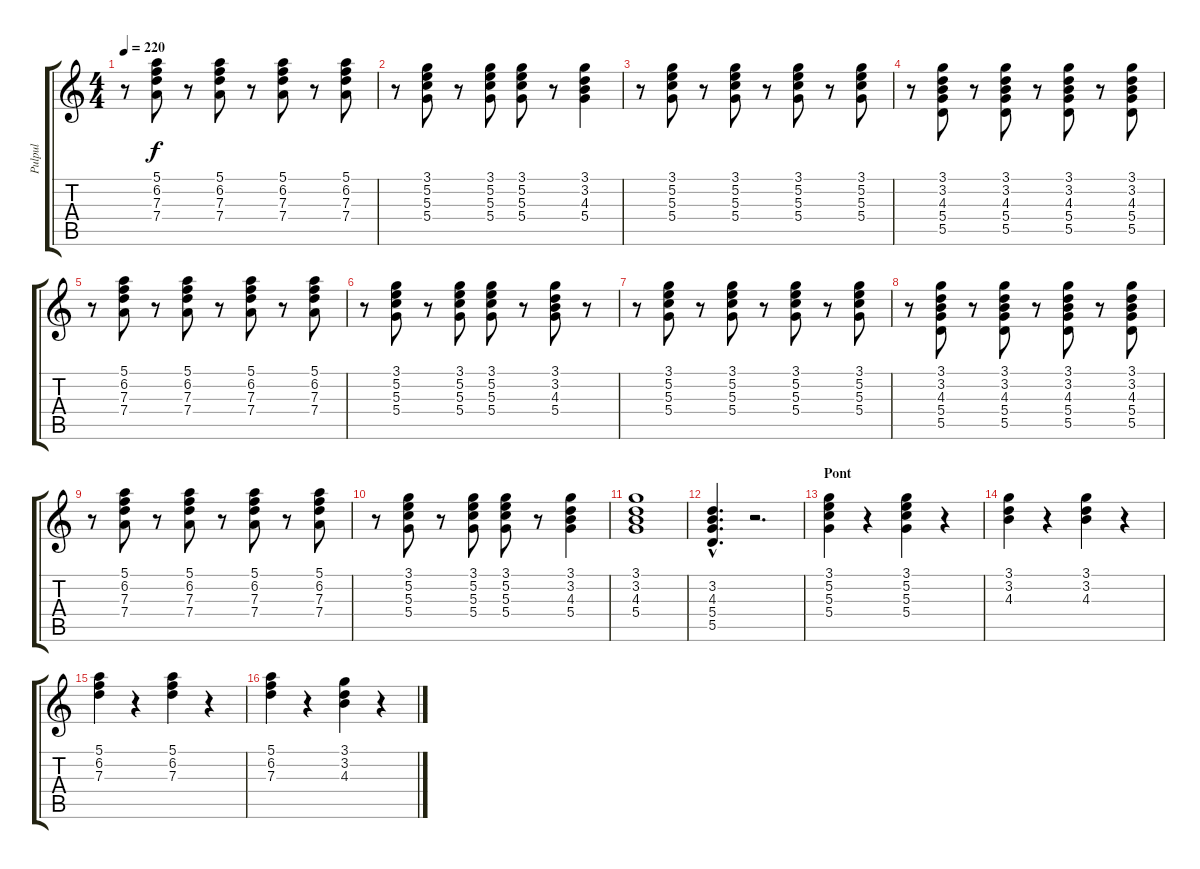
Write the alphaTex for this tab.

\track ("Pulpul" "Pulpul") {instrument electricguitarmuted}
\staff {score tabs}
\tuning (E4 B3 G3 D3 A2 E2) {hide}
\ts (4 4)
\tempo 220
\clef g2
\ks c
r.8{dy f} (5.1 6.2 7.3 7.4).8 r.8 (5.1 6.2 7.3 7.4).8 r.8 (5.1 6.2 7.3 7.4).8 r.8 (5.1 6.2 7.3 7.4).8 |
r.8 (3.1 5.2 5.3 5.4).8 r.8 (3.1 5.2 5.3 5.4).8 (3.1 5.2 5.3 5.4).8 r.8 (3.1 3.2 4.3 5.4).4 |
r.8 (3.1 5.2 5.3 5.4).8 r.8 (3.1 5.2 5.3 5.4).8 r.8 (3.1 5.2 5.3 5.4).8 r.8 (3.1 5.2 5.3 5.4).8 |
r.8 (3.1 3.2 4.3 5.4 5.5).8 r.8 (3.1 3.2 4.3 5.4 5.5).8 r.8 (3.1 3.2 4.3 5.4 5.5).8 r.8 (3.1 3.2 4.3 5.4 5.5).8 |
r.8 (5.1 6.2 7.3 7.4).8 r.8 (5.1 6.2 7.3 7.4).8 r.8 (5.1 6.2 7.3 7.4).8 r.8 (5.1 6.2 7.3 7.4).8 |
r.8 (3.1 5.2 5.3 5.4).8 r.8 (3.1 5.2 5.3 5.4).8 (3.1 5.2 5.3 5.4).8 r.8 (3.1 3.2 4.3 5.4).8 r.8 |
r.8 (3.1 5.2 5.3 5.4).8 r.8 (3.1 5.2 5.3 5.4).8 r.8 (3.1 5.2 5.3 5.4).8 r.8 (3.1 5.2 5.3 5.4).8 |
r.8 (3.1 3.2 4.3 5.4 5.5).8 r.8 (3.1 3.2 4.3 5.4 5.5).8 r.8 (3.1 3.2 4.3 5.4 5.5).8 r.8 (3.1 3.2 4.3 5.4 5.5).8 |
r.8 (5.1 6.2 7.3 7.4).8 r.8 (5.1 6.2 7.3 7.4).8 r.8 (5.1 6.2 7.3 7.4).8 r.8 (5.1 6.2 7.3 7.4).8 |
r.8 (3.1 5.2 5.3 5.4).8 r.8 (3.1 5.2 5.3 5.4).8 (3.1 5.2 5.3 5.4).8 r.8 (3.1 3.2 4.3 5.4).4 |
(3.1 3.2 4.3 5.4).1 |
(3.2{hac} 4.3{hac} 5.4{hac} 5.5{hac}).4{d} r.2{d} |
\section ("" "Pont")
(3.1 5.2 5.3 5.4).4 r.4 (3.1 5.2 5.3 5.4).4 r.4 |
(3.1 3.2 4.3).4 r.4 (3.1 3.2 4.3).4 r.4 |
(5.1 6.2 7.3).4 r.4 (5.1 6.2 7.3).4 r.4 |
(5.1 6.2 7.3).4 r.4 (3.1 3.2 4.3).4 r.4
